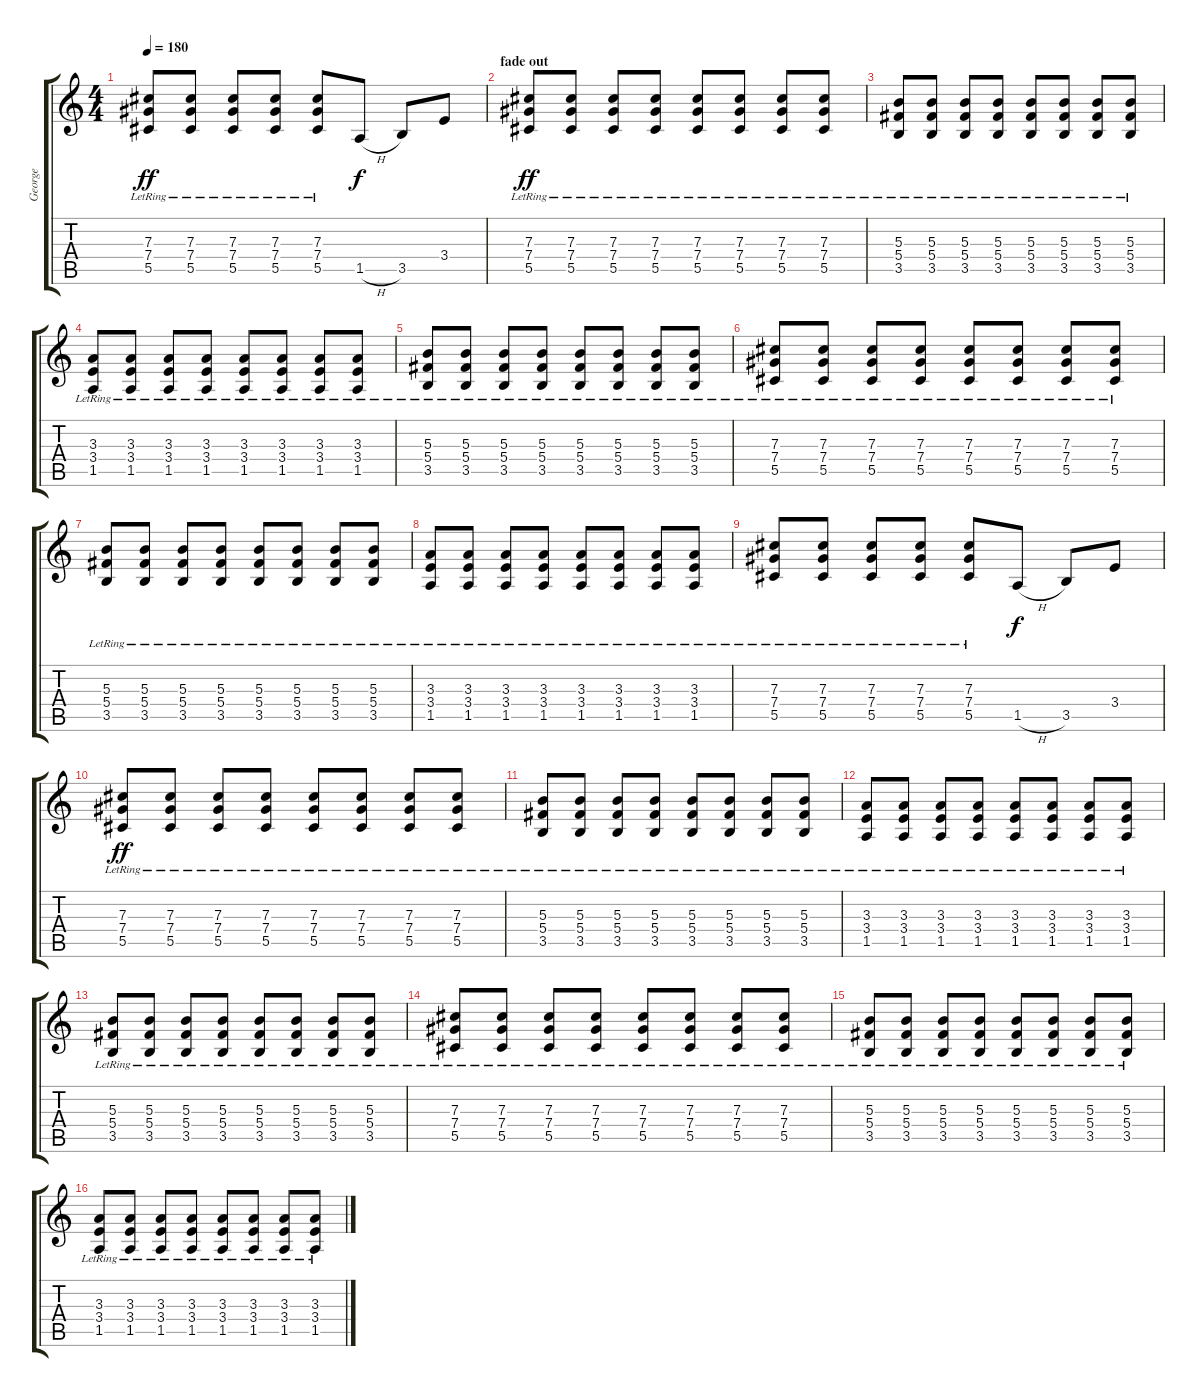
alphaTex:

\track ("George" "George") {instrument distortionguitar}
\staff {score tabs}
\tuning (Eb4 Bb3 Gb3 Db3 Ab2 Eb2) {hide}
\ts (4 4)
\tempo 180
\clef g2
\ks c
(7.3{lr} 7.4{lr} 5.5{lr}).8{dy ff} (7.3{lr} 7.4{lr} 5.5{lr}).8 (7.3{lr} 7.4{lr} 5.5{lr}).8 (7.3{lr} 7.4{lr} 5.5{lr}).8 (7.3 7.4 5.5{lr}).8 1.5{h}.8{dy f} 3.5.8 3.4.8 |
\section ("" "fade out")
(7.3{lr} 7.4{lr} 5.5{lr}).8{dy ff volume 12} (7.3{lr} 7.4{lr} 5.5{lr}).8 (7.3{lr} 7.4{lr} 5.5{lr}).8 (7.3{lr} 7.4{lr} 5.5{lr}).8 (7.3{lr} 7.4{lr} 5.5{lr}).8 (7.3{lr} 7.4{lr} 5.5{lr}).8 (7.3{lr} 7.4{lr} 5.5{lr}).8 (7.3{lr} 7.4{lr} 5.5{lr}).8 |
(5.3{lr} 5.4{lr} 3.5{lr}).8 (5.3{lr} 5.4{lr} 3.5{lr}).8 (5.3{lr} 5.4{lr} 3.5{lr}).8 (5.3{lr} 5.4{lr} 3.5{lr}).8 (5.3{lr} 5.4{lr} 3.5{lr}).8 (5.3{lr} 5.4{lr} 3.5{lr}).8 (5.3{lr} 5.4{lr} 3.5{lr}).8 (5.3{lr} 5.4{lr} 3.5{lr}).8 |
(3.3{lr} 3.4{lr} 1.5{lr}).8 (3.3{lr} 3.4{lr} 1.5{lr}).8 (3.3{lr} 3.4{lr} 1.5{lr}).8 (3.3{lr} 3.4{lr} 1.5{lr}).8 (3.3{lr} 3.4{lr} 1.5{lr}).8 (3.3{lr} 3.4{lr} 1.5{lr}).8 (3.3{lr} 3.4{lr} 1.5{lr}).8 (3.3{lr} 3.4{lr} 1.5{lr}).8 |
(5.3{lr} 5.4{lr} 3.5{lr}).8{volume 11} (5.3{lr} 5.4{lr} 3.5{lr}).8 (5.3{lr} 5.4{lr} 3.5{lr}).8 (5.3{lr} 5.4{lr} 3.5{lr}).8 (5.3{lr} 5.4{lr} 3.5{lr}).8 (5.3{lr} 5.4{lr} 3.5{lr}).8 (5.3{lr} 5.4{lr} 3.5{lr}).8 (5.3{lr} 5.4{lr} 3.5{lr}).8 |
(7.3{lr} 7.4{lr} 5.5{lr}).8 (7.3{lr} 7.4{lr} 5.5{lr}).8 (7.3{lr} 7.4{lr} 5.5{lr}).8 (7.3{lr} 7.4{lr} 5.5{lr}).8 (7.3{lr} 7.4{lr} 5.5{lr}).8 (7.3{lr} 7.4{lr} 5.5{lr}).8 (7.3{lr} 7.4{lr} 5.5{lr}).8 (7.3{lr} 7.4{lr} 5.5{lr}).8 |
(5.3{lr} 5.4{lr} 3.5{lr}).8 (5.3{lr} 5.4{lr} 3.5{lr}).8 (5.3{lr} 5.4{lr} 3.5{lr}).8 (5.3{lr} 5.4{lr} 3.5{lr}).8 (5.3{lr} 5.4{lr} 3.5{lr}).8 (5.3{lr} 5.4{lr} 3.5{lr}).8 (5.3{lr} 5.4{lr} 3.5{lr}).8 (5.3{lr} 5.4{lr} 3.5{lr}).8 |
(3.3{lr} 3.4{lr} 1.5{lr}).8{volume 10} (3.3{lr} 3.4{lr} 1.5{lr}).8 (3.3{lr} 3.4{lr} 1.5{lr}).8 (3.3{lr} 3.4{lr} 1.5{lr}).8 (3.3{lr} 3.4{lr} 1.5{lr}).8 (3.3{lr} 3.4{lr} 1.5{lr}).8 (3.3{lr} 3.4{lr} 1.5{lr}).8 (3.3{lr} 3.4{lr} 1.5{lr}).8 |
(7.3{lr} 7.4{lr} 5.5{lr}).8 (7.3{lr} 7.4{lr} 5.5{lr}).8 (7.3{lr} 7.4{lr} 5.5{lr}).8 (7.3{lr} 7.4{lr} 5.5{lr}).8 (7.3 7.4 5.5{lr}).8 1.5{h}.8{dy f} 3.5.8 3.4.8 |
(7.3{lr} 7.4{lr} 5.5{lr}).8{dy ff} (7.3{lr} 7.4{lr} 5.5{lr}).8 (7.3{lr} 7.4{lr} 5.5{lr}).8 (7.3{lr} 7.4{lr} 5.5{lr}).8 (7.3{lr} 7.4{lr} 5.5{lr}).8 (7.3{lr} 7.4{lr} 5.5{lr}).8 (7.3{lr} 7.4{lr} 5.5{lr}).8 (7.3{lr} 7.4{lr} 5.5{lr}).8 |
(5.3{lr} 5.4{lr} 3.5{lr}).8{volume 9} (5.3{lr} 5.4{lr} 3.5{lr}).8 (5.3{lr} 5.4{lr} 3.5{lr}).8 (5.3{lr} 5.4{lr} 3.5{lr}).8 (5.3{lr} 5.4{lr} 3.5{lr}).8 (5.3{lr} 5.4{lr} 3.5{lr}).8 (5.3{lr} 5.4{lr} 3.5{lr}).8 (5.3{lr} 5.4{lr} 3.5{lr}).8 |
(3.3{lr} 3.4{lr} 1.5{lr}).8 (3.3{lr} 3.4{lr} 1.5{lr}).8 (3.3{lr} 3.4{lr} 1.5{lr}).8 (3.3{lr} 3.4{lr} 1.5{lr}).8 (3.3{lr} 3.4{lr} 1.5{lr}).8 (3.3{lr} 3.4{lr} 1.5{lr}).8 (3.3{lr} 3.4{lr} 1.5{lr}).8 (3.3{lr} 3.4{lr} 1.5{lr}).8 |
(5.3{lr} 5.4{lr} 3.5{lr}).8 (5.3{lr} 5.4{lr} 3.5{lr}).8 (5.3{lr} 5.4{lr} 3.5{lr}).8 (5.3{lr} 5.4{lr} 3.5{lr}).8 (5.3{lr} 5.4{lr} 3.5{lr}).8 (5.3{lr} 5.4{lr} 3.5{lr}).8 (5.3{lr} 5.4{lr} 3.5{lr}).8 (5.3{lr} 5.4{lr} 3.5{lr}).8 |
(7.3{lr} 7.4{lr} 5.5{lr}).8{volume 8} (7.3{lr} 7.4{lr} 5.5{lr}).8 (7.3{lr} 7.4{lr} 5.5{lr}).8 (7.3{lr} 7.4{lr} 5.5{lr}).8 (7.3{lr} 7.4{lr} 5.5{lr}).8 (7.3{lr} 7.4{lr} 5.5{lr}).8 (7.3{lr} 7.4{lr} 5.5{lr}).8 (7.3{lr} 7.4{lr} 5.5{lr}).8 |
(5.3{lr} 5.4{lr} 3.5{lr}).8 (5.3{lr} 5.4{lr} 3.5{lr}).8 (5.3{lr} 5.4{lr} 3.5{lr}).8 (5.3{lr} 5.4{lr} 3.5{lr}).8 (5.3{lr} 5.4{lr} 3.5{lr}).8 (5.3{lr} 5.4{lr} 3.5{lr}).8 (5.3{lr} 5.4{lr} 3.5{lr}).8 (5.3{lr} 5.4{lr} 3.5{lr}).8 |
(3.3{lr} 3.4{lr} 1.5{lr}).8 (3.3{lr} 3.4{lr} 1.5{lr}).8 (3.3{lr} 3.4{lr} 1.5{lr}).8 (3.3{lr} 3.4{lr} 1.5{lr}).8 (3.3{lr} 3.4{lr} 1.5{lr}).8 (3.3{lr} 3.4{lr} 1.5{lr}).8 (3.3{lr} 3.4{lr} 1.5{lr}).8 (3.3{lr} 3.4{lr} 1.5{lr}).8
